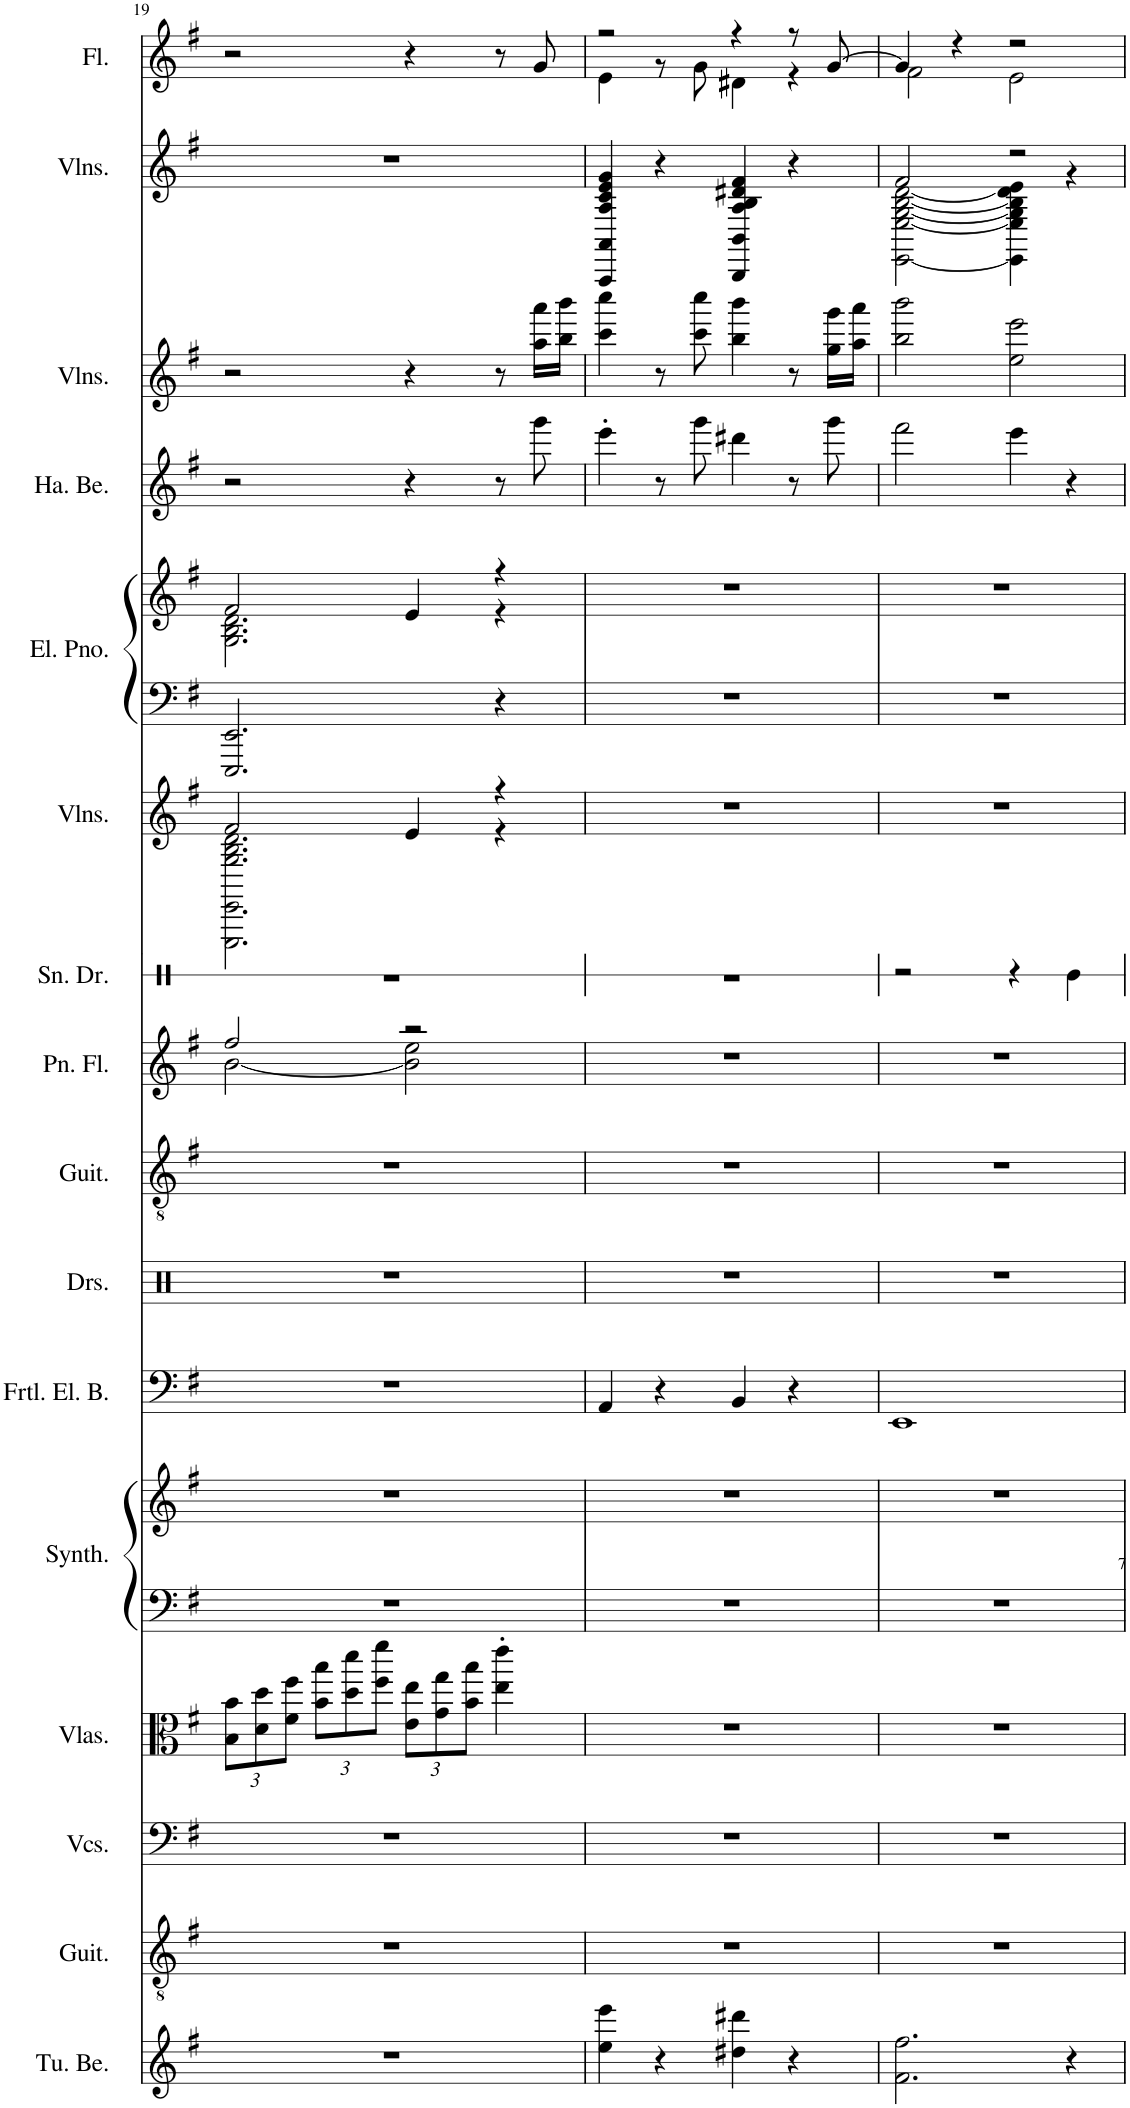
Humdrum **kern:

**kern	**kern	**kern	**kern	**kern	**kern	**kern	**kern	**kern	**kern	**kern	**kern	**kern	**kern	**kern	**kern	**kern	**kern
*part16	*part15	*part14	*part13	*part12	*part12	*part11	*part10	*part9	*part8	*part7	*part6	*part5	*part5	*part4	*part3	*part2	*part1
*staff18	*staff17	*staff16	*staff15	*staff14	*staff13	*staff12	*staff11	*staff10	*staff9	*staff8	*staff7	*staff6	*staff5	*staff4	*staff3	*staff2	*staff1
*I"Tubular Bells	*I"Acoustic Guitar	*I"Violoncellos	*I"Violas	*I"String Synthesizer	*	*I"Fretless Electric Bass	*I"Drumset	*I"Classical Guitar	*I"Pan Flute	*I"Snare Drum	*I"Violins	*I"Electric Piano	*	*I"Hand Bells	*I"Violins	*I"Violins	*I"Flute
*I'Tu. Be.	*I'Guit.	*I'Vcs.	*I'Vlas.	*I'Synth.	*	*I'Frtl. El. B.	*I'Drs.	*I'Guit.	*I'Pn. Fl.	*I'Sn. Dr.	*I'Vlns.	*I'El. Pno.	*	*I'Ha. Be.	*I'Vlns.	*I'Vlns.	*I'Fl.
!!LO:PB:g=z
*clefG2	*clefGv2	*clefF4	*clefC3	*clefF4	*clefG2	*clefF4	*clefX	*clefGv2	*clefG2	*clefX	*clefG2	*clefF4	*clefG2	*clefG2	*clefG2	*clefG2	*clefG2
*	*	*	*	*	*	*Trd7c12	*	*	*	*	*	*	*	*	*	*	*
*k[f#]	*k[f#]	*k[f#]	*k[f#]	*k[f#]	*k[f#]	*k[f#]	*k[]	*k[f#]	*k[f#]	*k[f#]	*k[f#]	*k[f#]	*k[f#]	*k[f#]	*k[f#]	*k[f#]	*k[f#]
*M4/4	*M4/4	*M4/4	*M4/4	*M4/4	*M4/4	*M4/4	*M4/4	*M4/4	*M4/4	*M4/4	*M4/4	*M4/4	*M4/4	*M4/4	*M4/4	*M4/4	*M4/4
*	*	*	*Xbrackettup	*	*	*	*	*	*	*	*	*	*	*	*	*	*
=19	=19	=19	=19	=19	=19	=19	=19	=19	=19	=19	=19	=19	=19	=19	=19	=19	=19
*	*	*	*	*	*	*	*	*	*^	*	*^	*	*^	*	*	*	*
1r	1r	1r	12B\ 12b\L	1r	1r	1r	1r	1r	2ff#/	[2b\	1r	2f#/	2.EEE\ 2.EE\ 2.G\ 2.B\ 2.d\	2.EEE/ 2.EE/	2f#/	2.G\ 2.B\ 2.d\	2r	2r	1r	2r
.	.	.	12d\ 12dd\	.	.	.	.	.	.	.	.	.	.	.	.	.	.	.	.	.
.	.	.	12f#\ 12ff#\J	.	.	.	.	.	.	.	.	.	.	.	.	.	.	.	.	.
.	.	.	12b\ 12bb\L	.	.	.	.	.	.	.	.	.	.	.	.	.	.	.	.	.
.	.	.	12dd\ 12ddd\	.	.	.	.	.	.	.	.	.	.	.	.	.	.	.	.	.
.	.	.	12ff#\ 12fff#\J	.	.	.	.	.	.	.	.	.	.	.	.	.	.	.	.	.
.	.	.	12e\ 12ee\L	.	.	.	.	.	2r	2b\] 2ee\	.	4e/	.	.	4e/	.	4r	4r	.	4r
.	.	.	12g\ 12gg\	.	.	.	.	.	.	.	.	.	.	.	.	.	.	.	.	.
.	.	.	12b\ 12bb\J	.	.	.	.	.	.	.	.	.	.	.	.	.	.	.	.	.
.	.	.	4ee\' 4eee\'	.	.	.	.	.	.	.	.	4r	4r	4r	4r	4r	8r	8r	.	8r
.	.	.	.	.	.	.	.	.	.	.	.	.	.	.	.	.	8ggg\	16aa\ 16aaa\LL	.	8g/
.	.	.	.	.	.	.	.	.	.	.	.	.	.	.	.	.	.	16bb\ 16bbb\JJ	.	.
*	*	*	*	*	*	*	*	*	*v	*v	*	*v	*v	*	*v	*v	*	*	*	*
=20	=20	=20	=20	=20	=20	=20	=20	=20	=20	=20	=20	=20	=20	=20	=20	=20	=20
*	*	*	*	*	*	*	*	*	*	*	*	*	*	*	*	*	*^
4ee\ 4eee\	1r	1r	1r	1r	1r	4AA/	1r	1r	1r	1r	1r	1r	1r	4eee'\	4ccc\ 4cccc\	4AAA/ 4AA/ 4A/ 4c/ 4e/ 4g/	2r	4e\
4r	.	.	.	.	.	4r	.	.	.	.	.	.	.	8r	8r	4r	.	8r
.	.	.	.	.	.	.	.	.	.	.	.	.	.	8ggg\	8ccc\ 8cccc\	.	.	8g\
4dd#X\ 4ddd#X\	.	.	.	.	.	4BB/	.	.	.	.	.	.	.	4ddd#X\	4bb\ 4bbb\	4BBB/ 4BB/ 4A/ 4B/ 4d#X/ 4f#/	4r	4d#X\
4r	.	.	.	.	.	4r	.	.	.	.	.	.	.	8r	8r	4r	8r	4r
.	.	.	.	.	.	.	.	.	.	.	.	.	.	8ggg\	16gg\ 16ggg\LL	.	[8g/	.
.	.	.	.	.	.	.	.	.	.	.	.	.	.	.	16aa\ 16aaa\JJ	.	.	.
=21	=21	=21	=21	=21	=21	=21	=21	=21	=21	=21	=21	=21	=21	=21	=21	=21	=21	=21
*	*	*	*	*	*	*	*	*	*	*	*	*	*	*	*	*^	*	*
2.f#\ 2.ff#\	1r	1r	1r	1r	1r	1EE	1r	1r	1r	2r	1r	1r	1r	2fff#\	2bb\ 2bbb\	2f#/	[2EE\ [2E\ [2G\ [2B\ [2d\	4g/]	2f#\
.	.	.	.	.	.	.	.	.	.	.	.	.	.	.	.	.	.	4r	.
.	.	.	.	.	.	.	.	.	.	4r	.	.	.	4eee\	2ee\ 2eee\	2r	4EE\] 4E\] 4G\] 4B\] 4d\] 4e\	2r	2e\
4r	.	.	.	.	.	.	.	.	.	4Re\	.	.	.	4r	.	.	4r	.	.
*	*	*	*	*	*	*	*	*	*	*	*	*	*	*	*	*v	*v	*	*
*	*	*	*	*	*	*	*	*	*	*	*	*	*	*	*	*	*v	*v
=	=	=	=	=	=	=	=	=	=	=	=	=	=	=	=	=	=
*-	*-	*-	*-	*-	*-	*-	*-	*-	*-	*-	*-	*-	*-	*-	*-	*-	*-
